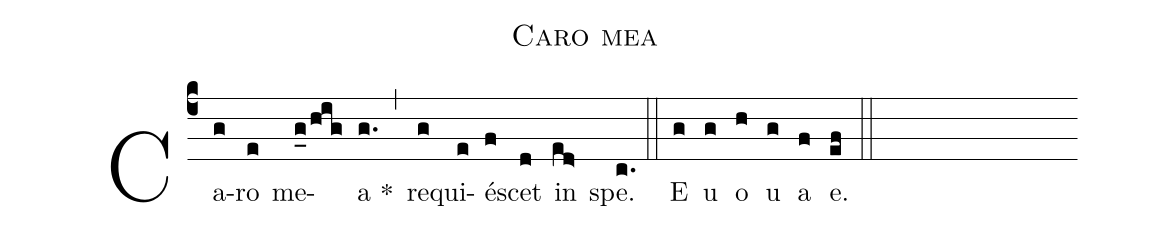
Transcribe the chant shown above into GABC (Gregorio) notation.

name: Caro mea;
%%
(c4)
Ca(g)ro(e) me(g_0/hig)a *(g.) (,) re(g)qui(e)é(f)scet(d) in(ed>) spe.(c.) (::)

E(g) u(g) o(h) u(g) a(f) e.(ef) (::)
